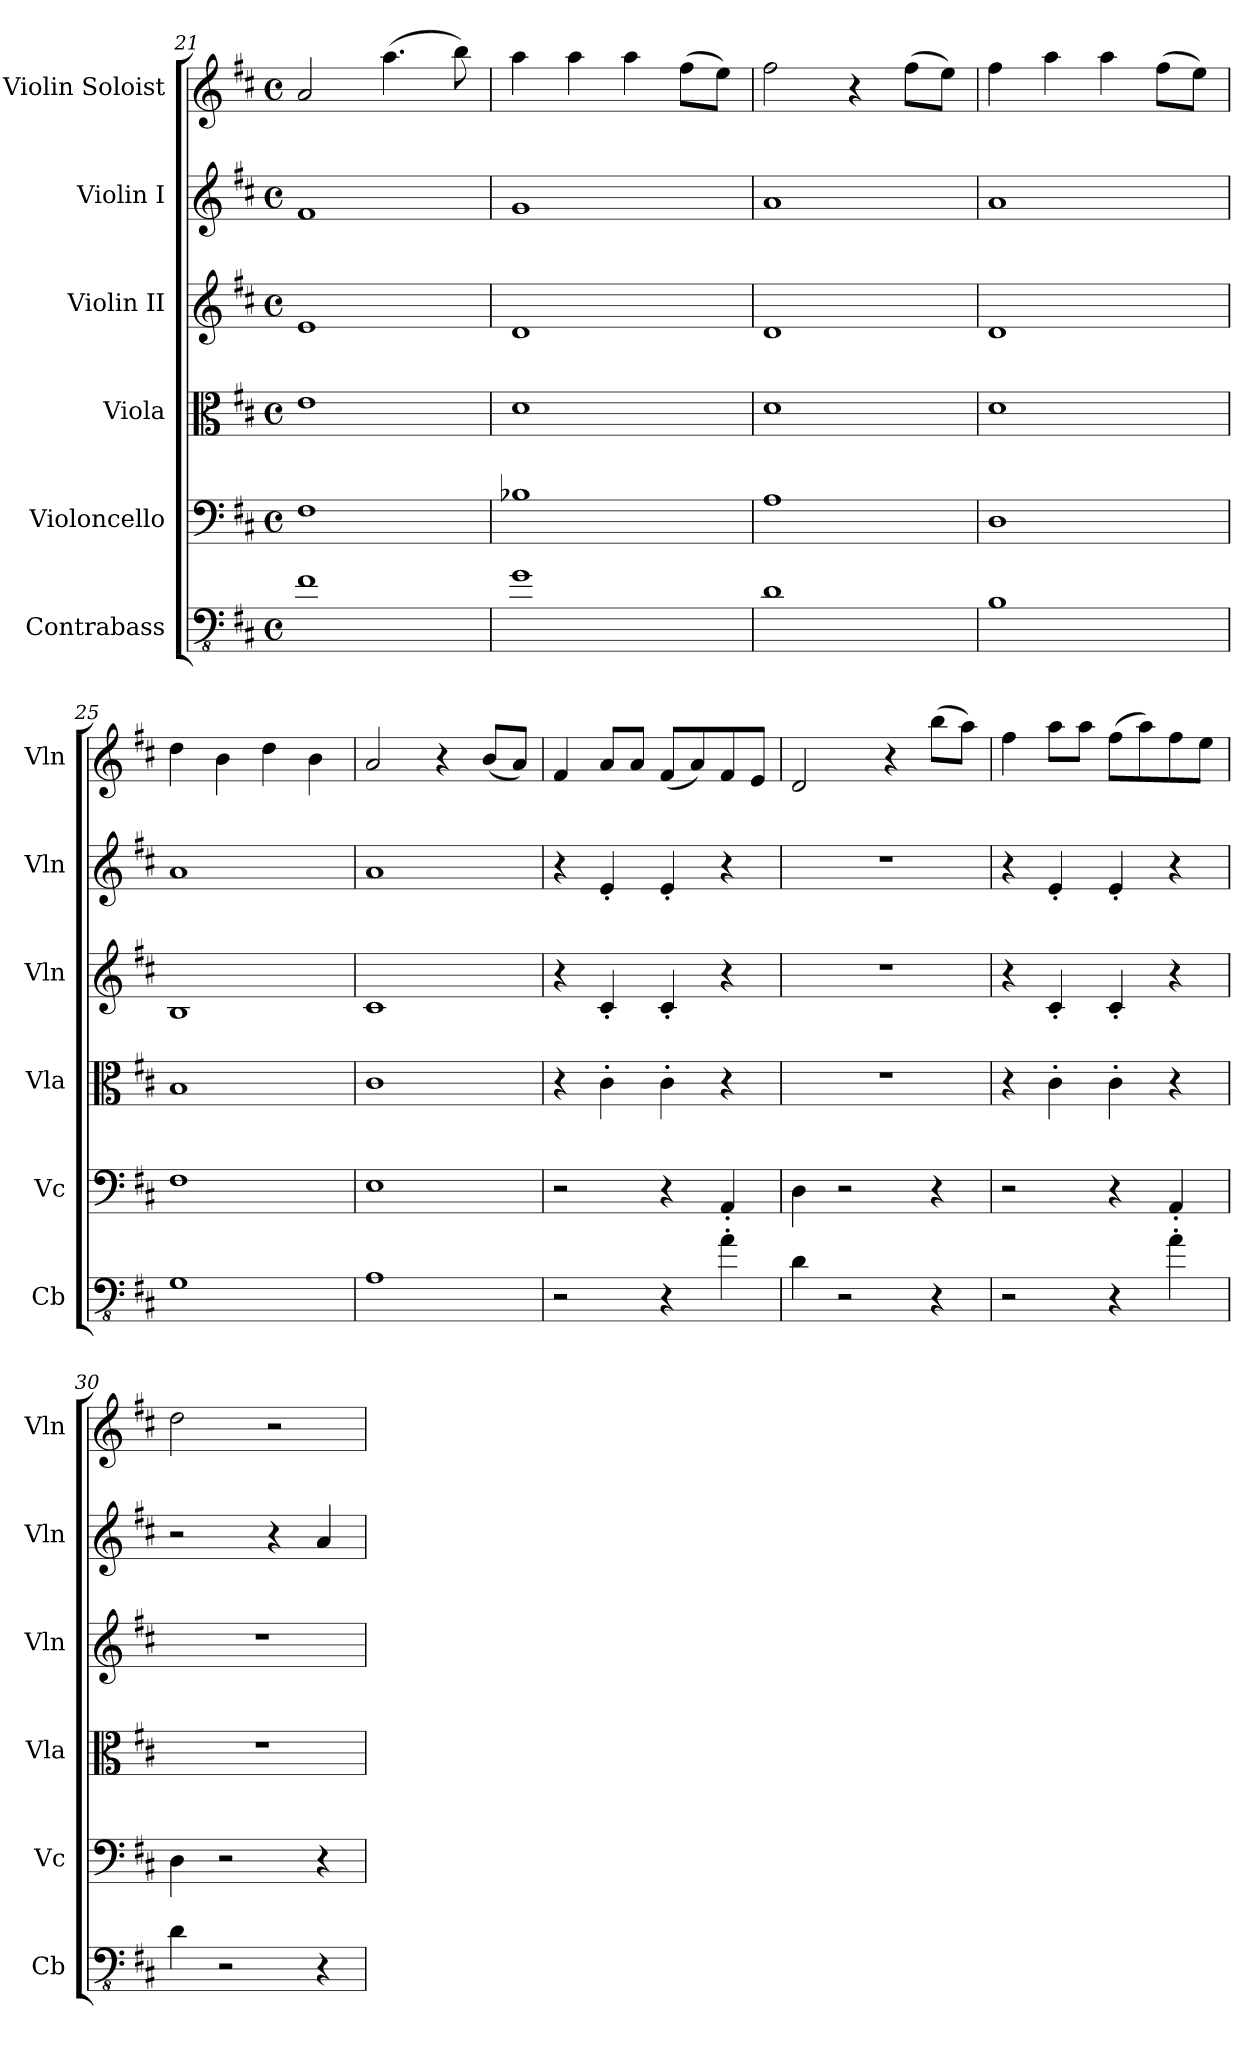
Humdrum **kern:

**kern	**kern	**kern	**kern	**kern	**kern
*part6	*part5	*part4	*part3	*part2	*part1
*staff6	*staff5	*staff4	*staff3	*staff2	*staff1
*I"Contrabass	*I"Violoncello	*I"Viola	*I"Violin II	*I"Violin I	*I"Violin Soloist
*I'Cb	*I'Vc	*I'Vla	*I'Vln	*I'Vln	*I'Vln
*clefFv4	*clefF4	*clefC3	*clefG2	*clefG2	*clefG2
*ITrd7c12	*	*	*	*	*
*k[f#c#]	*k[f#c#]	*k[f#c#]	*k[f#c#]	*k[f#c#]	*k[f#c#]
*M4/4	*M4/4	*M4/4	*M4/4	*M4/4	*M4/4
*met(c)	*met(c)	*met(c)	*met(c)	*met(c)	*met(c)
=21	=21	=21	=21	=21	=21
1FF#	1F#	1e	1e	1f#	2a/
.	.	.	.	.	(4.aa\
.	.	.	.	.	8bb\)
!!LO:LB:g=z
=22	=22	=22	=22	=22	=22
1GG	1B-X	1d	1d	1g	4aa\
.	.	.	.	.	4aa\
.	.	.	.	.	4aa\
.	.	.	.	.	(8ff#\L
.	.	.	.	.	8ee\J)
=23	=23	=23	=23	=23	=23
1DD	1A	1d	1d	1a	2ff#\
.	.	.	.	.	4r
.	.	.	.	.	(8ff#\L
.	.	.	.	.	8ee\J)
=24	=24	=24	=24	=24	=24
1BBB	1D	1d	1d	1a	4ff#\
.	.	.	.	.	4aa\
.	.	.	.	.	4aa\
.	.	.	.	.	(8ff#\L
.	.	.	.	.	8ee\J)
=25	=25	=25	=25	=25	=25
1GGG	1F#	1B	1B	1a	4dd\
.	.	.	.	.	4b\
.	.	.	.	.	4dd\
.	.	.	.	.	4b\
=26	=26	=26	=26	=26	=26
1AAA	1E	1c#	1c#	1a	2a/
.	.	.	.	.	4r
.	.	.	.	.	(8b/L
.	.	.	.	.	8a/J)
=27	=27	=27	=27	=27	=27
2r	2r	4r	4r	4r	4f#/
.	.	4c#'\	4c#'/	4e'/	8a/L
.	.	.	.	.	8a/J
4r	4r	4c#'\	4c#'/	4e'/	(8f#/L
.	.	.	.	.	8a/)
4AA'\	4AA'/	4r	4r	4r	8f#/
.	.	.	.	.	8e/J
=28	=28	=28	=28	=28	=28
4DD\	4D\	1r	1r	1r	2d/
2r	2r	.	.	.	.
.	.	.	.	.	4r
4r	4r	.	.	.	(8bb\L
.	.	.	.	.	8aa\J)
!!LO:PB:g=z
=29	=29	=29	=29	=29	=29
2r	2r	4r	4r	4r	4ff#\
.	.	4c#'\	4c#'/	4e'/	8aa\L
.	.	.	.	.	8aa\J
4r	4r	4c#'\	4c#'/	4e'/	(8ff#\L
.	.	.	.	.	8aa\)
4AA'\	4AA'/	4r	4r	4r	8ff#\
.	.	.	.	.	8ee\J
=30	=30	=30	=30	=30	=30
4DD\	4D\	1r	1r	2r	2dd\
2r	2r	.	.	.	.
.	.	.	.	4r	2r
4r	4r	.	.	4a/	.
=	=	=	=	=	=
*-	*-	*-	*-	*-	*-
